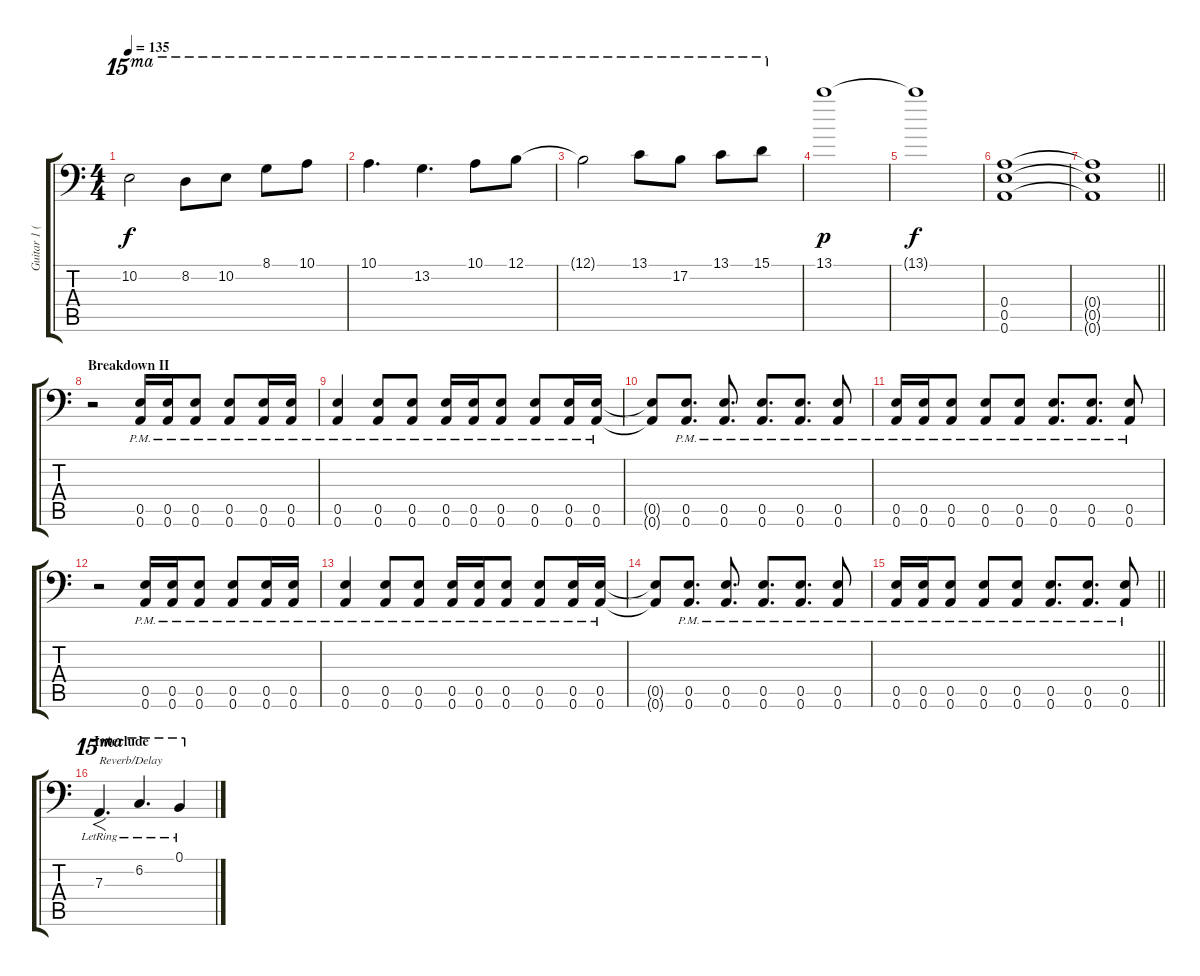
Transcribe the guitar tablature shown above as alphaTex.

\track ("Guitar 1 (Eavan Dall)" "Guitar 1 (") {instrument distortionguitar}
\staff {score tabs}
\tuning (B3 Gb3 D3 A2 E2 A1) {hide}
\ts (4 4)
\tempo 135
\clef f4
\ks c
10.2{t}.2{ot 15ma dy f} 8.2.8{ot 15ma} 10.2.8{ot 15ma} 8.1.8{ot 15ma} 10.1.8{ot 15ma} |
10.1.4{d ot 15ma} 13.2.4{d ot 15ma} 10.1.8{ot 15ma} 12.1.8{ot 15ma} |
12.1{t}.2{ot 15ma} 13.1.8{ot 15ma} 17.2.8{ot 15ma} 13.1.8{ot 15ma} 15.1.8{ot 15ma} |
13.1.1{dy p} |
13.1{t}.1{dy f} |
(0.4 0.5 0.6).1 |
\barLineRight lightlight
(0.4{t} 0.5{t} 0.6{t}).1 |
\section ("" "Breakdown II")
r.2 (0.5{pm} 0.6{pm}).16 (0.5{pm} 0.6{pm}).16 (0.5{pm} 0.6{pm}).8 (0.5{pm} 0.6{pm}).8 (0.5{pm} 0.6{pm}).16 (0.5{pm} 0.6{pm}).16 |
(0.5{pm} 0.6{pm}).4 (0.5{pm} 0.6{pm}).8 (0.5{pm} 0.6{pm}).8 (0.5{pm} 0.6{pm}).16 (0.5{pm} 0.6{pm}).16 (0.5{pm} 0.6{pm}).8 (0.5{pm} 0.6{pm}).8 (0.5{pm} 0.6{pm}).16 (0.5{pm} 0.6{pm}).16 |
(0.5{t} 0.6{t}).8 (0.5{pm} 0.6{pm}).8{d} (0.5{pm} 0.6{pm}).8{d} (0.5{pm} 0.6{pm}).8{d} (0.5{pm} 0.6{pm}).8{d} (0.5{pm} 0.6{pm}).8 |
(0.5{pm} 0.6{pm}).16 (0.5{pm} 0.6{pm}).16 (0.5{pm} 0.6{pm}).8 (0.5{pm} 0.6{pm}).8 (0.5{pm} 0.6{pm}).8 (0.5{pm} 0.6{pm}).8{d} (0.5{pm} 0.6{pm}).8{d} (0.5{pm} 0.6{pm}).8 |
r.2 (0.5{pm} 0.6{pm}).16 (0.5{pm} 0.6{pm}).16 (0.5{pm} 0.6{pm}).8 (0.5{pm} 0.6{pm}).8 (0.5{pm} 0.6{pm}).16 (0.5{pm} 0.6{pm}).16 |
(0.5{pm} 0.6{pm}).4 (0.5{pm} 0.6{pm}).8 (0.5{pm} 0.6{pm}).8 (0.5{pm} 0.6{pm}).16 (0.5{pm} 0.6{pm}).16 (0.5{pm} 0.6{pm}).8 (0.5{pm} 0.6{pm}).8 (0.5{pm} 0.6{pm}).16 (0.5{pm} 0.6{pm}).16 |
(0.5{t} 0.6{t}).8 (0.5{pm} 0.6{pm}).8{d} (0.5{pm} 0.6{pm}).8{d} (0.5{pm} 0.6{pm}).8{d} (0.5{pm} 0.6{pm}).8{d} (0.5{pm} 0.6{pm}).8 |
\barLineRight lightlight
(0.5{pm} 0.6{pm}).16 (0.5{pm} 0.6{pm}).16 (0.5{pm} 0.6{pm}).8 (0.5{pm} 0.6{pm}).8 (0.5{pm} 0.6{pm}).8 (0.5{pm} 0.6{pm}).8{d} (0.5{pm} 0.6{pm}).8{d} (0.5{pm} 0.6{pm}).8 |
\section ("" "Interlude")
7.3{lr}.4{f d ot 15ma txt "Reverb/Delay" instrument electricguitarjazz} 6.2{lr}.4{d ot 15ma} 0.1{lr}.4{ot 15ma}
